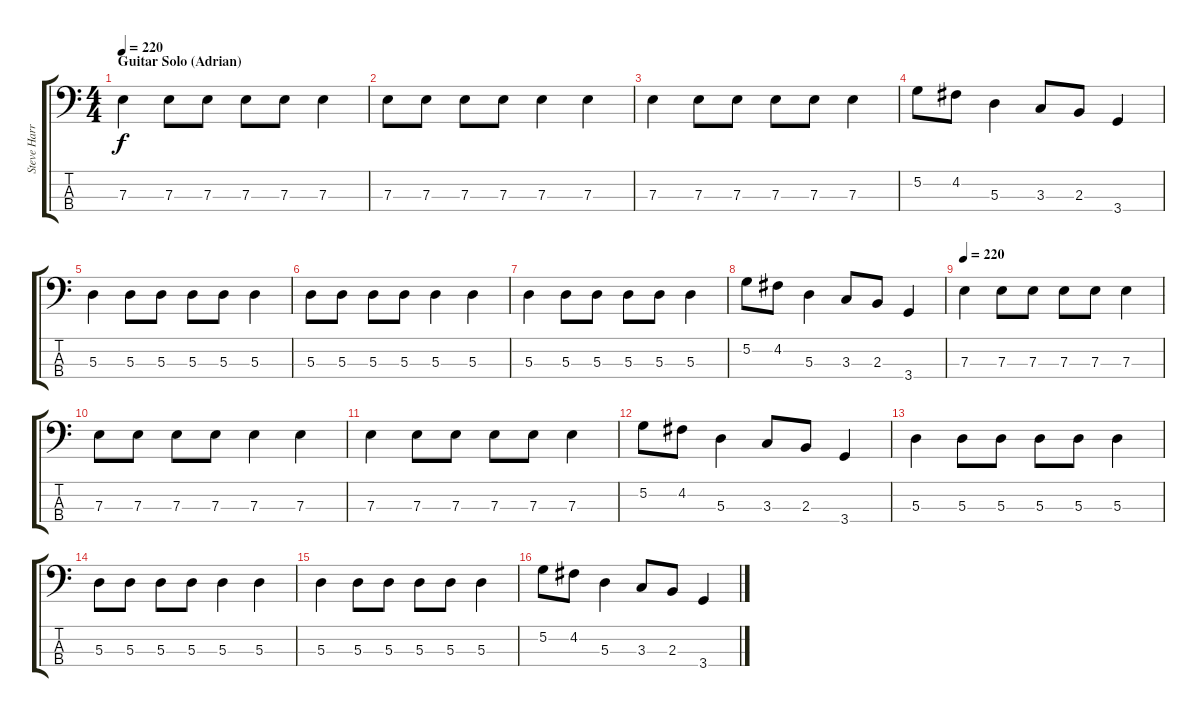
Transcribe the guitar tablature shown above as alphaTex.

\track ("Steve Harris (Bass)" "Steve Harr") {instrument electricbassfinger}
\staff {score tabs}
\tuning (G2 D2 A1 E1) {hide}
\ts (4 4)
\section ("" "Guitar Solo (Adrian)")
\tempo 220
\clef f4
\ks c
7.3.4{dy f} 7.3.8 7.3.8 7.3.8 7.3.8 7.3.4 |
7.3.8 7.3.8 7.3.8 7.3.8 7.3.4 7.3.4 |
7.3.4 7.3.8 7.3.8 7.3.8 7.3.8 7.3.4 |
5.2.8 4.2.8 5.3.4 3.3.8 2.3.8 3.4.4 |
5.3.4 5.3.8 5.3.8 5.3.8 5.3.8 5.3.4 |
5.3.8 5.3.8 5.3.8 5.3.8 5.3.4 5.3.4 |
5.3.4 5.3.8 5.3.8 5.3.8 5.3.8 5.3.4 |
5.2.8 4.2.8 5.3.4 3.3.8 2.3.8 3.4.4 |
\tempo 220
7.3.4 7.3.8 7.3.8 7.3.8 7.3.8 7.3.4 |
7.3.8 7.3.8 7.3.8 7.3.8 7.3.4 7.3.4 |
7.3.4 7.3.8 7.3.8 7.3.8 7.3.8 7.3.4 |
5.2.8 4.2.8 5.3.4 3.3.8 2.3.8 3.4.4 |
5.3.4 5.3.8 5.3.8 5.3.8 5.3.8 5.3.4 |
5.3.8 5.3.8 5.3.8 5.3.8 5.3.4 5.3.4 |
5.3.4 5.3.8 5.3.8 5.3.8 5.3.8 5.3.4 |
5.2.8 4.2.8 5.3.4 3.3.8 2.3.8 3.4.4
